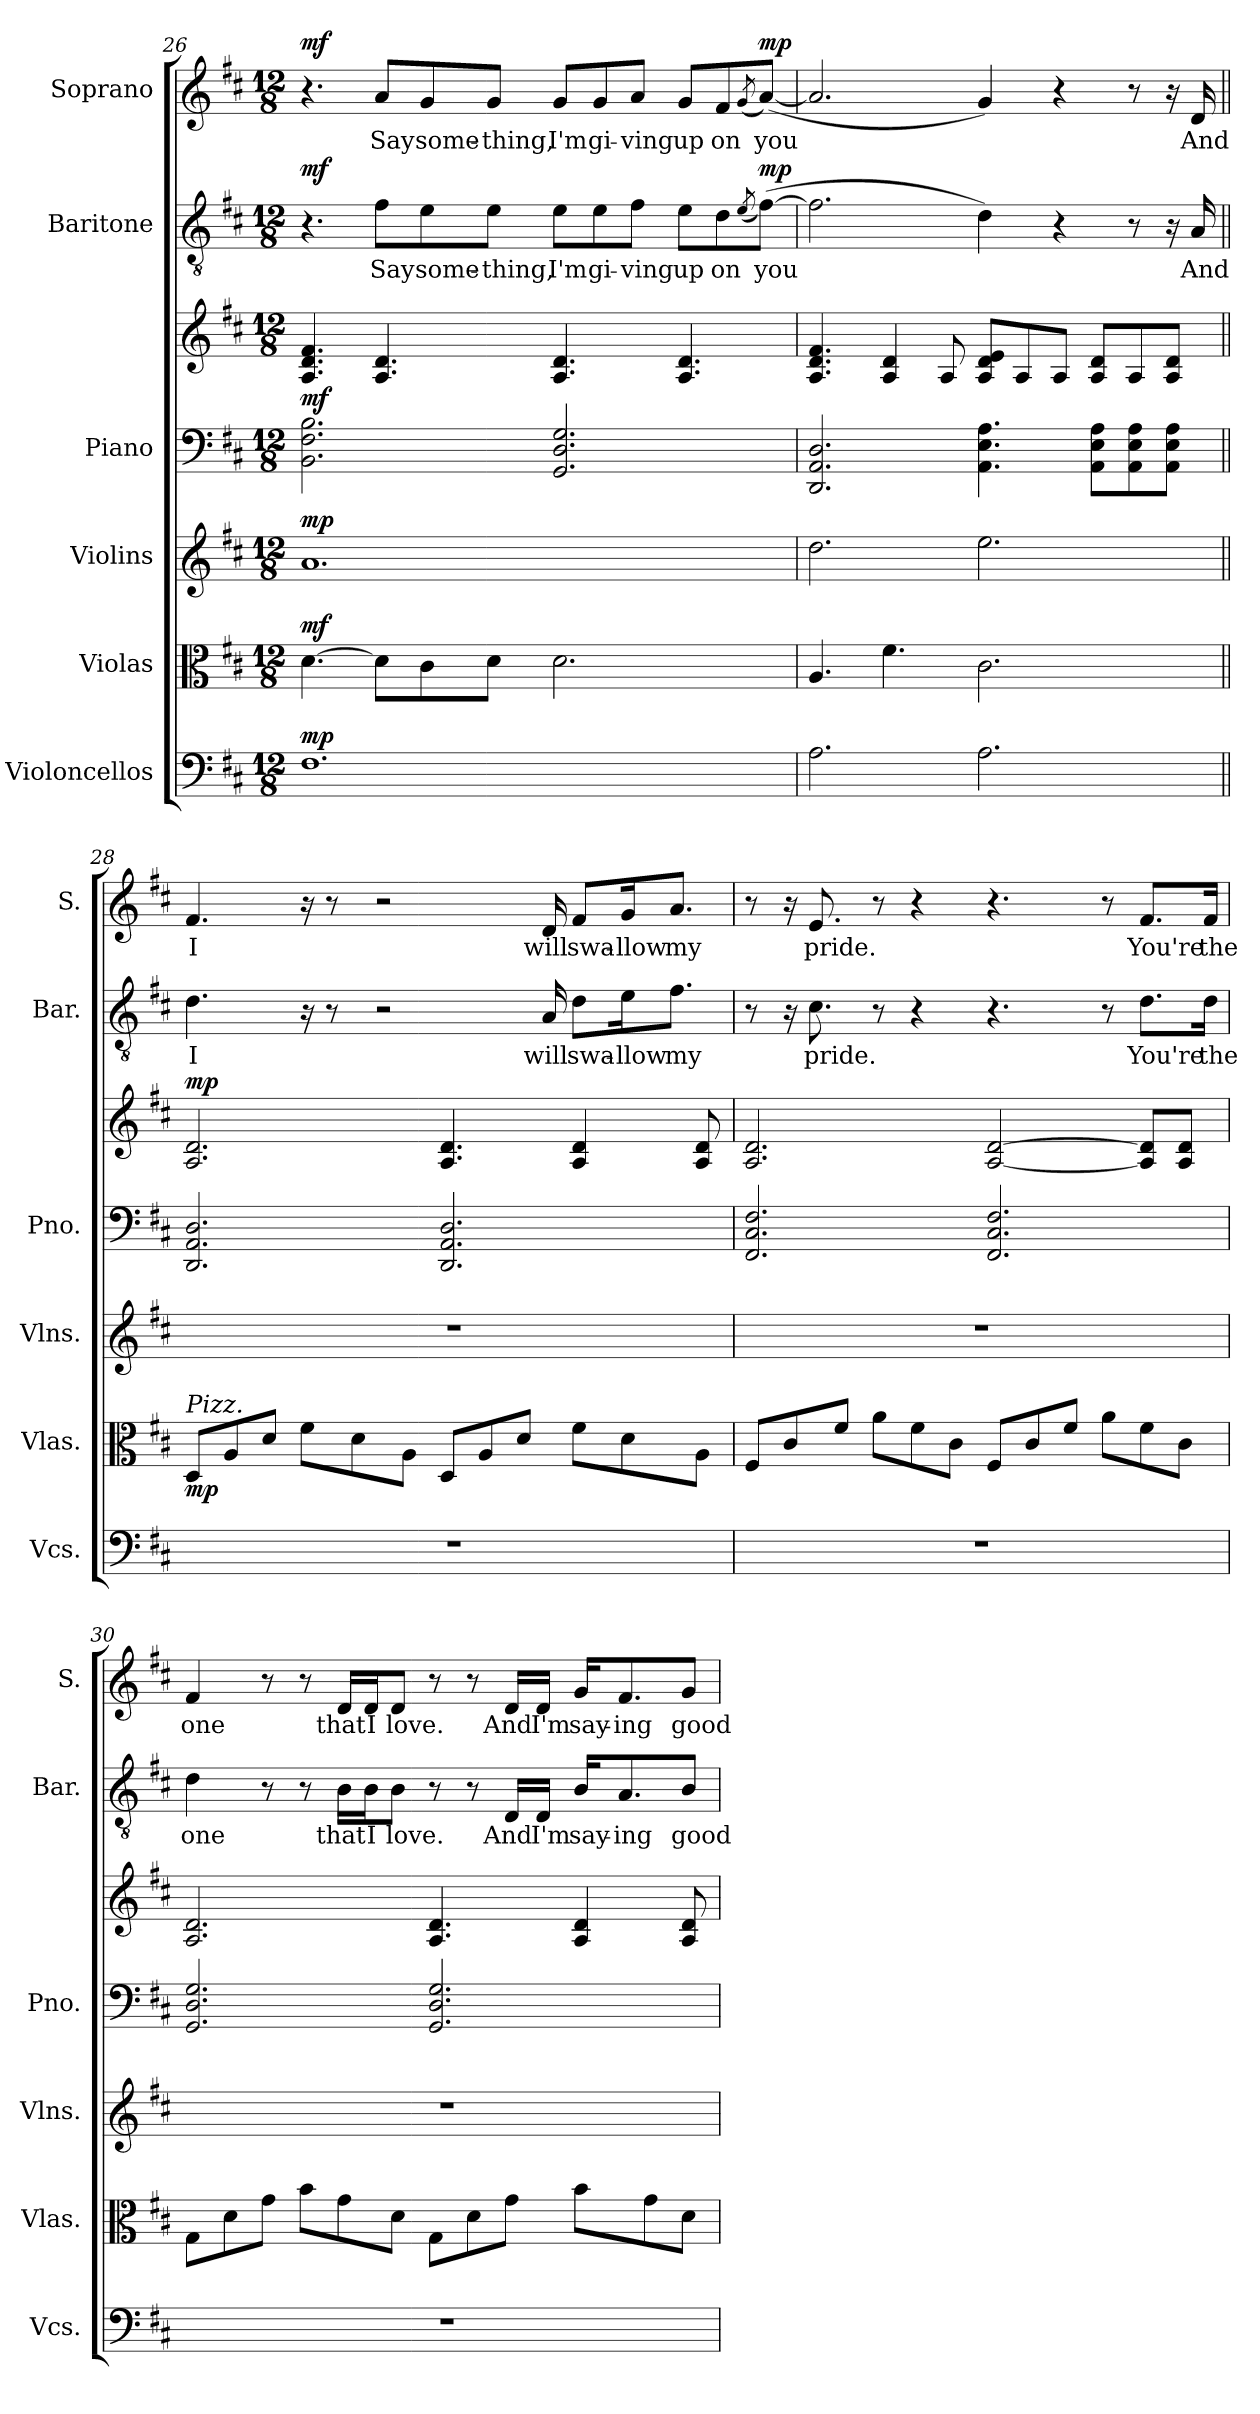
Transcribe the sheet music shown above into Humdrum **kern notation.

**kern	**dynam	**kern	**dynam	**kern	**dynam	**kern	**kern	**dynam	**kern	**text	**dynam	**kern	**text	**dynam
*part6	*part6	*part5	*part5	*part4	*part4	*part3	*part3	*part3	*part2	*part2	*part2	*part1	*part1	*part1
*staff7	*staff7	*staff6	*staff6	*staff5	*staff5	*staff4	*staff3	*staff3/4	*staff2	*staff2	*staff2	*staff1	*staff1	*staff1
*I"Violoncellos	*	*I"Violas	*	*I"Violins	*	*I"Piano	*	*	*I"Baritone	*	*	*I"Soprano	*	*
*I'Vcs.	*	*I'Vlas.	*	*I'Vlns.	*	*I'Pno.	*	*	*I'Bar.	*	*	*I'S.	*	*
!!LO:PB:g=z
*clefF4	*	*clefC3	*	*clefG2	*	*clefF4	*clefG2	*	*clefGv2	*	*	*clefG2	*	*
*k[f#c#]	*	*k[f#c#]	*	*k[f#c#]	*	*k[f#c#]	*k[f#c#]	*	*k[f#c#]	*	*	*k[f#c#]	*	*
*M12/8	*	*M12/8	*	*M12/8	*	*M12/8	*M12/8	*	*M12/8	*	*	*M12/8	*	*
=26	=26	=26	=26	=26	=26	=26	=26	=26	=26	=26	=26	=26	=26	=26
!	!LO:DY:a	!	!LO:DY:a	!	!LO:DY:a	!	!	!LO:DY:a=2	!	!	!LO:DY:a	!	!	!LO:DY:a
1.F#	mp	[4.d\	mf	1.a	mp	2.BB\ 2.F#\ 2.B\	4.A/ 4.d/ 4.f#/	mf	4.r	.	mf	4.r	.	mf
!	!	!	!	!	!	!	!	!	!	!LO:LY:b	!	!	!LO:LY:b	!
.	.	8d\L]	.	.	.	.	4.A/ 4.d/	.	8f#\L	Say	.	8a/L	Say	.
!	!	!	!	!	!	!	!	!	!	!LO:LY:b	!	!	!LO:LY:b	!
.	.	8c#\	.	.	.	.	.	.	8e\	some-	.	8g/	some-	.
!	!	!	!	!	!	!	!	!	!	!LO:LY:b	!	!	!LO:LY:b	!
.	.	8d\J	.	.	.	.	.	.	8e\J	-thing,	.	8g/J	-thing,	.
!	!	!	!	!	!	!	!	!	!	!LO:LY:b	!	!	!LO:LY:b	!
.	.	2.d\	.	.	.	2.GG/ 2.D/ 2.G/	4.A/ 4.d/	.	8e\L	I'm	.	8g/L	I'm	.
!	!	!	!	!	!	!	!	!	!	!LO:LY:b	!	!	!LO:LY:b	!
.	.	.	.	.	.	.	.	.	8e\	gi-	.	8g/	gi-	.
!	!	!	!	!	!	!	!	!	!	!LO:LY:b	!	!	!LO:LY:b	!
.	.	.	.	.	.	.	.	.	8f#\J	-ving	.	8a/J	-ving	.
!	!	!	!	!	!	!	!	!	!	!LO:LY:b	!	!	!LO:LY:b	!
.	.	.	.	.	.	.	4.A/ 4.d/	.	8e\L	up	.	8g/L	up	.
!	!	!	!	!	!	!	!	!	!	!LO:LY:b	!	!	!LO:LY:b	!
.	.	.	.	.	.	.	.	.	8d\	on	.	8f#/	on	.
.	.	.	.	.	.	.	.	.	(8qe/	.	.	(8qg/	.	.
!	!	!	!	!	!	!	!	!	!	!LO:LY:b	!LO:DY:a	!	!LO:LY:b	!LO:DY:a
.	.	.	.	.	.	.	.	.	([8f#\J)	you	mp	([8a/J)	you	mp
=27	=27	=27	=27	=27	=27	=27	=27	=27	=27	=27	=27	=27	=27	=27
2.A\	.	4.A/	.	2.dd\	.	2.DD/ 2.AA/ 2.D/	4.A/ 4.d/ 4.f#/	.	2.f#\]	.	.	2.a/]	.	.
.	.	4.f#\	.	.	.	.	4A/ 4d/	.	.	.	.	.	.	.
.	.	.	.	.	.	.	8A/	.	.	.	.	.	.	.
2.A\	.	2.c#\	.	2.ee\	.	4.AA\ 4.E\ 4.A\	8A/ 8d/ 8e/L	.	4d\)	.	.	4g/)	.	.
.	.	.	.	.	.	.	8A/	.	.	.	.	.	.	.
.	.	.	.	.	.	.	8A/J	.	4r	.	.	4r	.	.
.	.	.	.	.	.	8AA\ 8E\ 8A\L	8A/ 8d/L	.	.	.	.	.	.	.
.	.	.	.	.	.	8AA\ 8E\ 8A\	8A/	.	8r	.	.	8r	.	.
.	.	.	.	.	.	8AA\ 8E\ 8A\J	8A/ 8d/J	.	16r	.	.	16r	.	.
!	!	!	!	!	!	!	!	!	!	!LO:LY:b	!	!	!LO:LY:b	!
.	.	.	.	.	.	.	.	.	16A/	And	.	16d/	And	.
!!LO:PB:g=z
=28||	=28||	=28||	=28||	=28||	=28||	=28||	=28||	=28||	=28||	=28||	=28||	=28||	=28||	=28||
!	!	!LO:TX:a:i:t=Pizz.	!	!	!	!	!	!	!	!	!	!	!	!
!	!	!	!LO:DY:b	!	!	!	!	!LO:DY:a	!	!LO:LY:b	!	!	!LO:LY:b	!
1.r	.	8D/L	mp	1.r	.	2.DD/ 2.AA/ 2.D/	2.A/ 2.d/	mp	4.d\	I	.	4.f#/	I	.
.	.	8A/	.	.	.	.	.	.	.	.	.	.	.	.
.	.	8d/J	.	.	.	.	.	.	.	.	.	.	.	.
.	.	8f#\L	.	.	.	.	.	.	16r	.	.	16r	.	.
.	.	.	.	.	.	.	.	.	8r	.	.	8r	.	.
.	.	8d\	.	.	.	.	.	.	.	.	.	.	.	.
.	.	.	.	.	.	.	.	.	2r	.	.	2r	.	.
.	.	8A\J	.	.	.	.	.	.	.	.	.	.	.	.
.	.	8D/L	.	.	.	2.DD/ 2.AA/ 2.D/	4.A/ 4.d/	.	.	.	.	.	.	.
.	.	8A/	.	.	.	.	.	.	.	.	.	.	.	.
.	.	8d/J	.	.	.	.	.	.	.	.	.	.	.	.
!	!	!	!	!	!	!	!	!	!	!LO:LY:b	!	!	!LO:LY:b	!
.	.	.	.	.	.	.	.	.	16A/	will	.	16d/	will	.
!	!	!	!	!	!	!	!	!	!	!LO:LY:b	!	!	!LO:LY:b	!
.	.	8f#\L	.	.	.	.	4A/ 4d/	.	8d\L	swa-	.	8f#/L	swa-	.
!	!	!	!	!	!	!	!	!	!	!LO:LY:b	!	!	!LO:LY:b	!
.	.	8d\	.	.	.	.	.	.	16e\K	-llow	.	16g/K	-llow	.
!	!	!	!	!	!	!	!	!	!	!LO:LY:b	!	!	!LO:LY:b	!
.	.	.	.	.	.	.	.	.	8.f#\J	my	.	8.a/J	my	.
.	.	8A\J	.	.	.	.	8A/ 8d/	.	.	.	.	.	.	.
=29	=29	=29	=29	=29	=29	=29	=29	=29	=29	=29	=29	=29	=29	=29
1.r	.	8F#/L	.	1.r	.	2.FF#/ 2.C#/ 2.F#/	2.A/ 2.d/	.	8r	.	.	8r	.	.
.	.	8c#/	.	.	.	.	.	.	16r	.	.	16r	.	.
!	!	!	!	!	!	!	!	!	!	!LO:LY:b	!	!	!LO:LY:b	!
.	.	.	.	.	.	.	.	.	8.c#\	pride.	.	8.e/	pride.	.
.	.	8f#/J	.	.	.	.	.	.	.	.	.	.	.	.
.	.	8a\L	.	.	.	.	.	.	8r	.	.	8r	.	.
.	.	8f#\	.	.	.	.	.	.	4r	.	.	4r	.	.
.	.	8c#\J	.	.	.	.	.	.	.	.	.	.	.	.
.	.	8F#/L	.	.	.	2.FF#/ 2.C#/ 2.F#/	[2A/ [2d/	.	4.r	.	.	4.r	.	.
.	.	8c#/	.	.	.	.	.	.	.	.	.	.	.	.
.	.	8f#/J	.	.	.	.	.	.	.	.	.	.	.	.
.	.	8a\L	.	.	.	.	.	.	8r	.	.	8r	.	.
!	!	!	!	!	!	!	!	!	!	!LO:LY:b	!	!	!LO:LY:b	!
.	.	8f#\	.	.	.	.	8A/] 8d/]L	.	8.d\L	You're	.	8.f#/L	You're	.
.	.	8c#\J	.	.	.	.	8A/ 8d/J	.	.	.	.	.	.	.
!	!	!	!	!	!	!	!	!	!	!LO:LY:b	!	!	!LO:LY:b	!
.	.	.	.	.	.	.	.	.	16d\Jk	the	.	16f#/Jk	the	.
!!LO:PB:g=z
=30	=30	=30	=30	=30	=30	=30	=30	=30	=30	=30	=30	=30	=30	=30
!	!	!	!	!	!	!	!	!	!	!LO:LY:b	!	!	!LO:LY:b	!
1.r	.	8G\L	.	1.r	.	2.GG/ 2.D/ 2.G/	2.A/ 2.d/	.	4d\	one	.	4f#/	one	.
.	.	8d\	.	.	.	.	.	.	.	.	.	.	.	.
.	.	8g\J	.	.	.	.	.	.	8r	.	.	8r	.	.
.	.	8b\L	.	.	.	.	.	.	8r	.	.	8r	.	.
!	!	!	!	!	!	!	!	!	!	!LO:LY:b	!	!	!LO:LY:b	!
.	.	8g\	.	.	.	.	.	.	16B\LL	that	.	16d/LL	that	.
!	!	!	!	!	!	!	!	!	!	!LO:LY:b	!	!	!LO:LY:b	!
.	.	.	.	.	.	.	.	.	16B\J	I	.	16d/J	I	.
!	!	!	!	!	!	!	!	!	!	!LO:LY:b	!	!	!LO:LY:b	!
.	.	8d\J	.	.	.	.	.	.	8B\J	love.	.	8d/J	love.	.
.	.	8G\L	.	.	.	2.GG/ 2.D/ 2.G/	4.A/ 4.d/	.	8r	.	.	8r	.	.
.	.	8d\	.	.	.	.	.	.	8r	.	.	8r	.	.
!	!	!	!	!	!	!	!	!	!	!LO:LY:b	!	!	!LO:LY:b	!
.	.	8g\J	.	.	.	.	.	.	16D/LL	And	.	16d/LL	And	.
!	!	!	!	!	!	!	!	!	!	!LO:LY:b	!	!	!LO:LY:b	!
.	.	.	.	.	.	.	.	.	16D/JJ	I'm	.	16d/JJ	I'm	.
!	!	!	!	!	!	!	!	!	!	!LO:LY:b	!	!	!LO:LY:b	!
.	.	8b\L	.	.	.	.	4A/ 4d/	.	16B/KL	say-	.	16g/KL	say-	.
!	!	!	!	!	!	!	!	!	!	!LO:LY:b	!	!	!LO:LY:b	!
.	.	.	.	.	.	.	.	.	8.A/	-ing	.	8.f#/	-ing	.
.	.	8g\	.	.	.	.	.	.	.	.	.	.	.	.
!	!	!	!	!	!	!	!	!	!	!LO:LY:b	!	!	!LO:LY:b	!
.	.	8d\J	.	.	.	.	8A/ 8d/	.	8B/J	good-	.	8g/J	good-	.
=	=	=	=	=	=	=	=	=	=	=	=	=	=	=
*-	*-	*-	*-	*-	*-	*-	*-	*-	*-	*-	*-	*-	*-	*-
